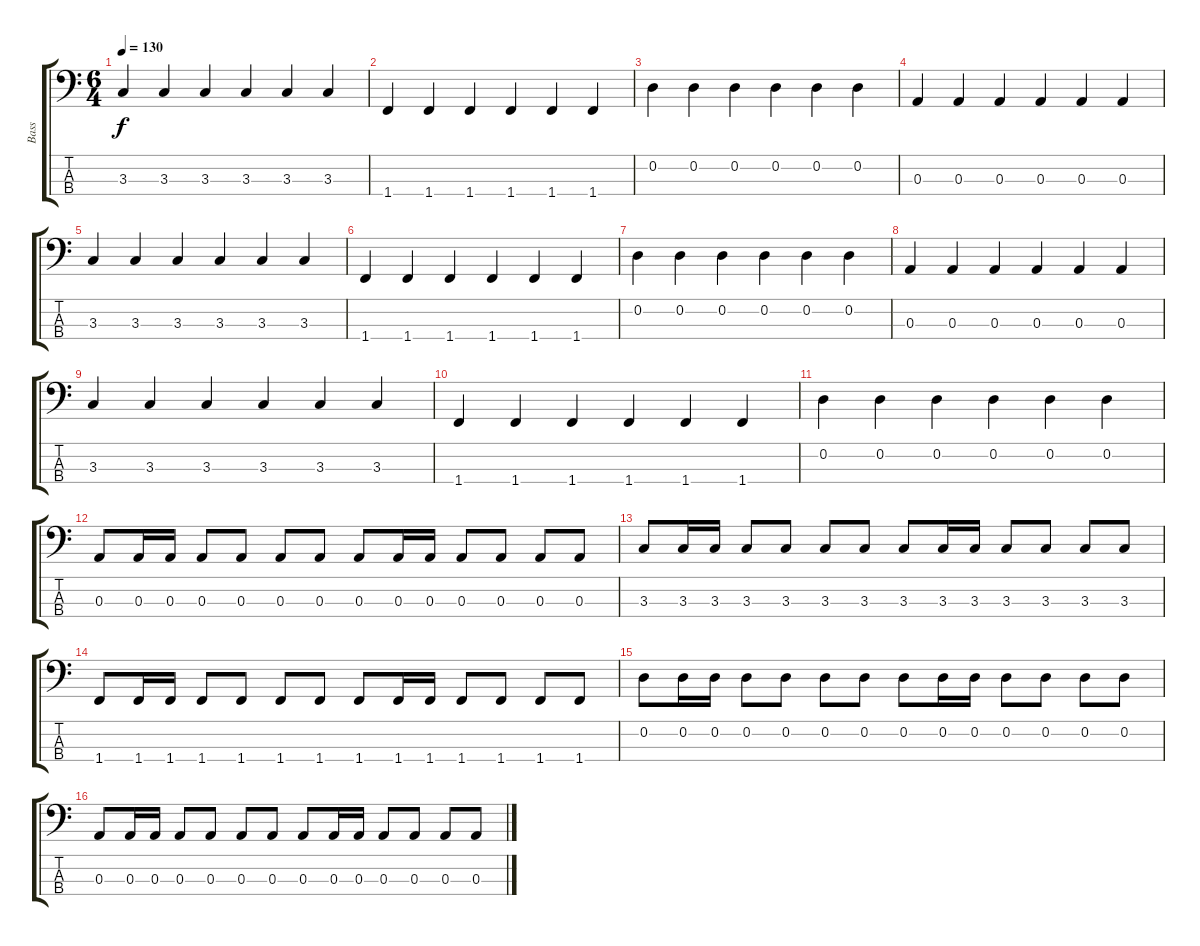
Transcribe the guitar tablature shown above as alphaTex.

\track ("Bass" "Bass") {instrument electricbasspick}
\staff {score tabs}
\tuning (G2 D2 A1 E1) {hide}
\ts (6 4)
\tempo 130
\clef f4
\ks c
3.3.4{dy f} 3.3.4 3.3.4 3.3.4 3.3.4 3.3.4 |
1.4.4 1.4.4 1.4.4 1.4.4 1.4.4 1.4.4 |
0.2.4 0.2.4 0.2.4 0.2.4 0.2.4 0.2.4 |
0.3.4 0.3.4 0.3.4 0.3.4 0.3.4 0.3.4 |
3.3.4 3.3.4 3.3.4 3.3.4 3.3.4 3.3.4 |
1.4.4 1.4.4 1.4.4 1.4.4 1.4.4 1.4.4 |
0.2.4 0.2.4 0.2.4 0.2.4 0.2.4 0.2.4 |
0.3.4 0.3.4 0.3.4 0.3.4 0.3.4 0.3.4 |
3.3.4 3.3.4 3.3.4 3.3.4 3.3.4 3.3.4 |
1.4.4 1.4.4 1.4.4 1.4.4 1.4.4 1.4.4 |
0.2.4 0.2.4 0.2.4 0.2.4 0.2.4 0.2.4 |
0.3.8 0.3.16 0.3.16 0.3.8 0.3.8 0.3.8 0.3.8 0.3.8 0.3.16 0.3.16 0.3.8 0.3.8 0.3.8 0.3.8 |
3.3.8 3.3.16 3.3.16 3.3.8 3.3.8 3.3.8 3.3.8 3.3.8 3.3.16 3.3.16 3.3.8 3.3.8 3.3.8 3.3.8 |
1.4.8 1.4.16 1.4.16 1.4.8 1.4.8 1.4.8 1.4.8 1.4.8 1.4.16 1.4.16 1.4.8 1.4.8 1.4.8 1.4.8 |
0.2.8 0.2.16 0.2.16 0.2.8 0.2.8 0.2.8 0.2.8 0.2.8 0.2.16 0.2.16 0.2.8 0.2.8 0.2.8 0.2.8 |
0.3.8 0.3.16 0.3.16 0.3.8 0.3.8 0.3.8 0.3.8 0.3.8 0.3.16 0.3.16 0.3.8 0.3.8 0.3.8 0.3.8
